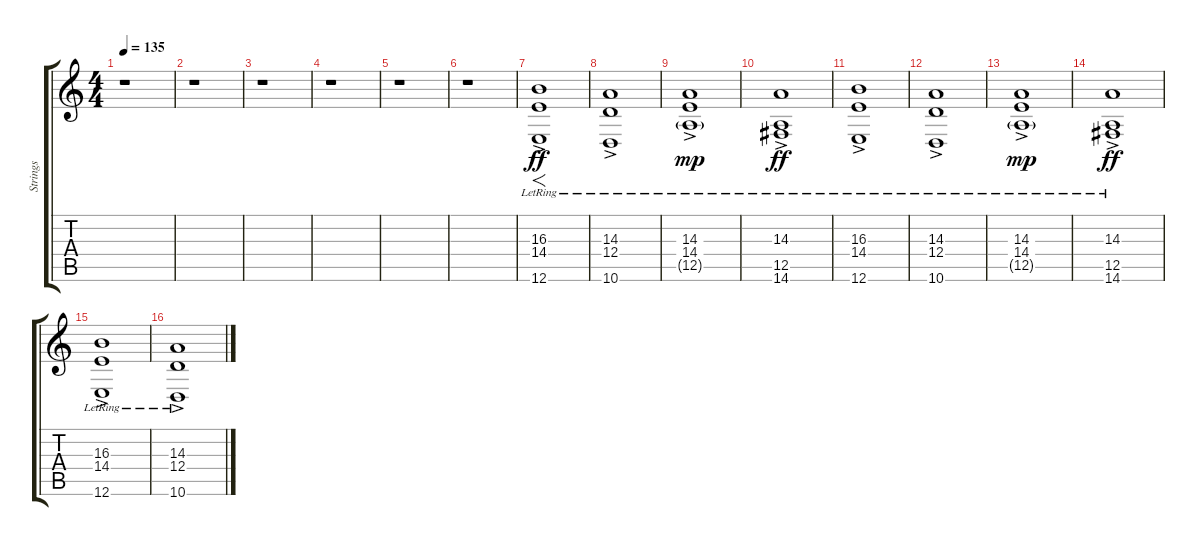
\track ("Strings" "Strings") {instrument stringensemble1}
\staff {score tabs}
\tuning (E4 B3 G3 D3 A2 E2) {hide}
\ts (4 4)
\tempo 135
\clef g2
\ks c
r.1{dy ff} |
r.1 |
r.1 |
r.1 |
r.1 |
r.1 |
(16.3{ac lr} 14.4{lr} 12.6{lr}).1{f} |
(14.3{ac lr} 12.4{lr} 10.6{lr}).1 |
(14.3{ac lr} 14.4{lr} 12.5{g lr}).1{dy mp} |
(14.3{ac lr} 12.5{lr} 14.6{lr}).1{dy ff} |
(16.3{ac lr} 14.4{lr} 12.6{lr}).1 |
(14.3{ac lr} 12.4{lr} 10.6{lr}).1 |
(14.3{ac lr} 14.4{lr} 12.5{g lr}).1{dy mp} |
(14.3{ac lr} 12.5{lr} 14.6{lr}).1{dy ff} |
(16.3{ac lr} 14.4{lr} 12.6{lr}).1 |
(14.3{ac lr} 12.4{lr} 10.6{lr}).1
